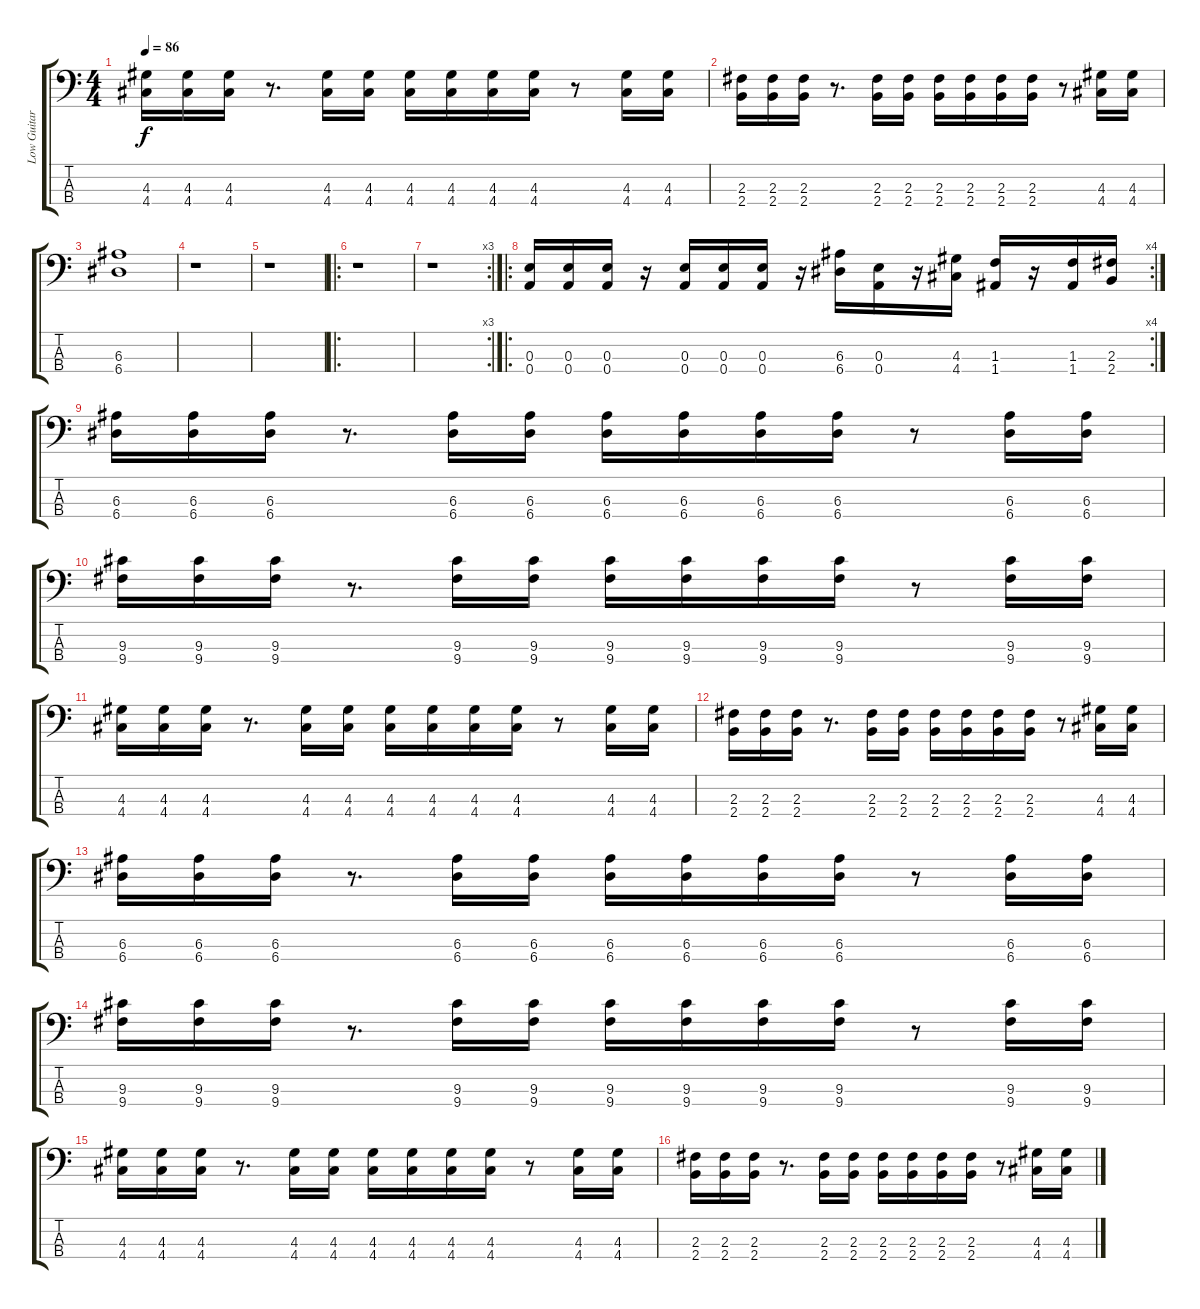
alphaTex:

\track ("Low Guitar" "Low Guitar") {instrument overdrivenguitar}
\staff {score tabs}
\tuning (Db3 A2 E2 A1) {hide}
\ts (4 4)
\tempo 86
\clef f4
\ks c
(4.3 4.4).16{dy f} (4.3 4.4).16 (4.3 4.4).16 r.8{d} (4.3 4.4).16 (4.3 4.4).16 (4.3 4.4).16 (4.3 4.4).16 (4.3 4.4).16 (4.3 4.4).16 r.8 (4.3 4.4).16 (4.3 4.4).16 |
(2.3 2.4).16 (2.3 2.4).16 (2.3 2.4).16 r.8{d} (2.3 2.4).16 (2.3 2.4).16 (2.3 2.4).16 (2.3 2.4).16 (2.3 2.4).16 (2.3 2.4).16 r.8 (4.3 4.4).16 (4.3 4.4).16 |
(6.3 6.4).1 |
r.1 |
r.1 |
\ro
r.1 |
\rc 3
r.1 |
\ro
\rc 4
(0.3 0.4).16 (0.3 0.4).16 (0.3 0.4).16 r.16 (0.3 0.4).16 (0.3 0.4).16 (0.3 0.4).16 r.16 (6.3 6.4).16 (0.3 0.4).16 r.16 (4.3 4.4).16 (1.3 1.4).16 r.16 (1.3 1.4).16 (2.3 2.4).16 |
(6.3 6.4).16 (6.3 6.4).16 (6.3 6.4).16 r.8{d} (6.3 6.4).16 (6.3 6.4).16 (6.3 6.4).16 (6.3 6.4).16 (6.3 6.4).16 (6.3 6.4).16 r.8 (6.3 6.4).16 (6.3 6.4).16 |
(9.3 9.4).16 (9.3 9.4).16 (9.3 9.4).16 r.8{d} (9.3 9.4).16 (9.3 9.4).16 (9.3 9.4).16 (9.3 9.4).16 (9.3 9.4).16 (9.3 9.4).16 r.8 (9.3 9.4).16 (9.3 9.4).16 |
(4.3 4.4).16 (4.3 4.4).16 (4.3 4.4).16 r.8{d} (4.3 4.4).16 (4.3 4.4).16 (4.3 4.4).16 (4.3 4.4).16 (4.3 4.4).16 (4.3 4.4).16 r.8 (4.3 4.4).16 (4.3 4.4).16 |
(2.3 2.4).16 (2.3 2.4).16 (2.3 2.4).16 r.8{d} (2.3 2.4).16 (2.3 2.4).16 (2.3 2.4).16 (2.3 2.4).16 (2.3 2.4).16 (2.3 2.4).16 r.8 (4.3 4.4).16 (4.3 4.4).16 |
(6.3 6.4).16 (6.3 6.4).16 (6.3 6.4).16 r.8{d} (6.3 6.4).16 (6.3 6.4).16 (6.3 6.4).16 (6.3 6.4).16 (6.3 6.4).16 (6.3 6.4).16 r.8 (6.3 6.4).16 (6.3 6.4).16 |
(9.3 9.4).16 (9.3 9.4).16 (9.3 9.4).16 r.8{d} (9.3 9.4).16 (9.3 9.4).16 (9.3 9.4).16 (9.3 9.4).16 (9.3 9.4).16 (9.3 9.4).16 r.8 (9.3 9.4).16 (9.3 9.4).16 |
(4.3 4.4).16 (4.3 4.4).16 (4.3 4.4).16 r.8{d} (4.3 4.4).16 (4.3 4.4).16 (4.3 4.4).16 (4.3 4.4).16 (4.3 4.4).16 (4.3 4.4).16 r.8 (4.3 4.4).16 (4.3 4.4).16 |
(2.3 2.4).16 (2.3 2.4).16 (2.3 2.4).16 r.8{d} (2.3 2.4).16 (2.3 2.4).16 (2.3 2.4).16 (2.3 2.4).16 (2.3 2.4).16 (2.3 2.4).16 r.8 (4.3 4.4).16 (4.3 4.4).16
